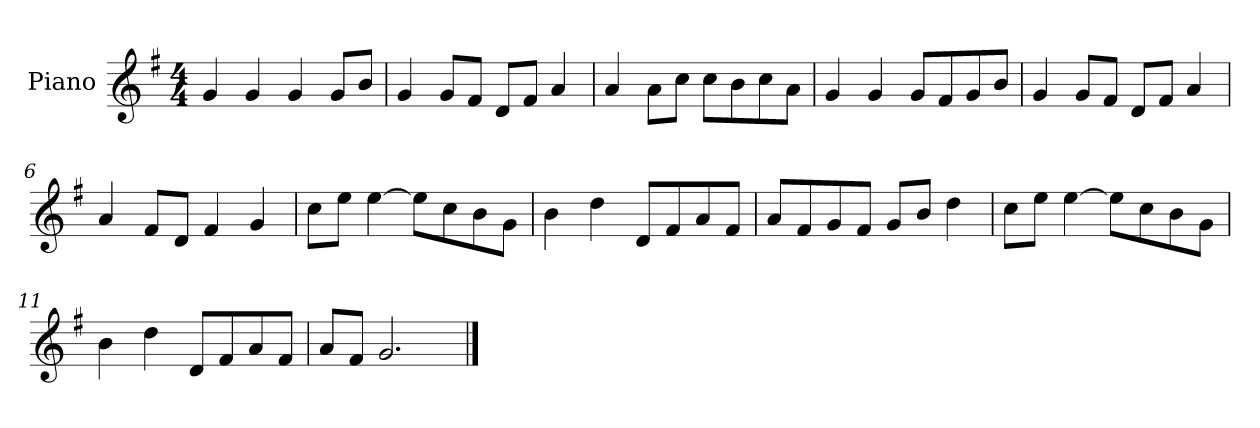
**kern
*part1
*staff1
*I"Piano
*I'P-no
*clefG2
*k[f#]
*M4/4
*MM90
=1
4g/
4g/
4g/
8g/L
8b/J
=2
4g/
8g/L
8f#/J
8d/L
8f#/J
4a/
=3
4a/
8a\L
8cc\J
8cc\L
8b\
8cc\
8a\J
=4
4g/
4g/
8g/L
8f#/
8g/
8b/J
=5
4g/
8g/L
8f#/J
8d/L
8f#/J
4a/
=6
4a/
8f#/L
8d/J
4f#/
4g/
!!LO:LB:g=z
=7
8cc\L
8ee\J
[4ee\
8ee\L]
8cc\
8b\
8g\J
=8
4b\
4dd\
8d/L
8f#/
8a/
8f#/J
=9
8a/L
8f#/
8g/
8f#/J
8g/L
8b/J
4dd\
=10
8cc\L
8ee\J
[4ee\
8ee\L]
8cc\
8b\
8g\J
=11
4b\
4dd\
8d/L
8f#/
8a/
8f#/J
=12
8a/L
8f#/J
2.g/
==
*-
